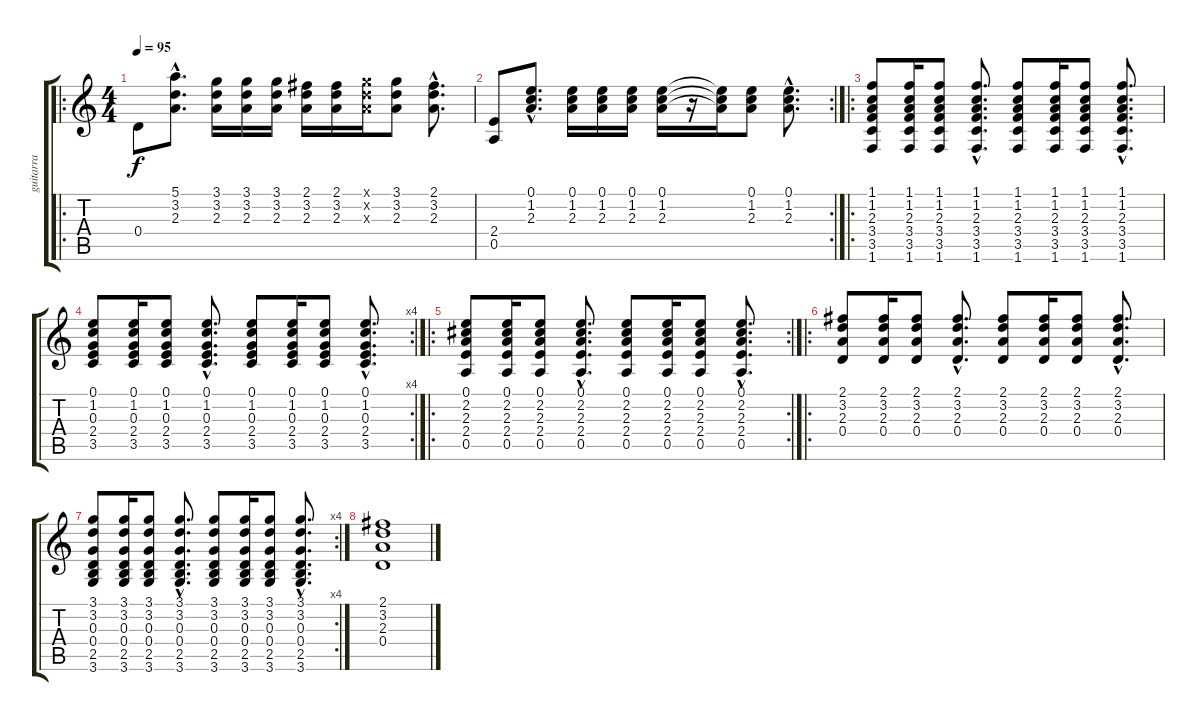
\track ("guitarra" "guitarra") {instrument electricguitarclean}
\staff {score tabs}
\tuning (E4 B3 G3 D3 A2 E2) {hide}
\ro
\ts (4 4)
\tempo 95
\clef g2
\ks c
0.4.8{dy f} (5.1{hac} 3.2{hac} 2.3{hac}).8{d} (3.1 3.2 2.3).16 (3.1 3.2 2.3).16 (3.1 3.2 2.3).16 (2.1 3.2 2.3).16 (2.1 3.2 2.3).16 (3.1{x} 3.2{x} 2.3{x}).16 (3.1 3.2 2.3).8 (2.1{hac} 3.2{hac} 2.3{hac}).8{d} |
\rc 2
(2.4 0.5).8 (0.1{hac} 1.2{hac} 2.3{hac}).8{d} (0.1 1.2 2.3).16 (0.1 1.2 2.3).16 (0.1 1.2 2.3).16 (0.1 1.2 2.3).16 r.16 (0.1{t} 1.2{t} 2.3{t}).16 (0.1 1.2 2.3).8 (0.1{hac} 1.2{hac} 2.3{hac}).8{d} |
\ro
(1.1 1.2 2.3 3.4 3.5 1.6).8 (1.1 1.2 2.3 3.4 3.5 1.6).16 (1.1 1.2 2.3 3.4 3.5 1.6).8 (1.1{hac} 1.2{hac} 2.3{hac} 3.4{hac} 3.5{hac} 1.6{hac}).8{d} (1.1 1.2 2.3 3.4 3.5 1.6).8 (1.1 1.2 2.3 3.4 3.5 1.6).16 (1.1 1.2 2.3 3.4 3.5 1.6).8 (1.1{hac} 1.2{hac} 2.3{hac} 3.4{hac} 3.5{hac} 1.6{hac}).8{d} |
\rc 4
(0.1 1.2 0.3 2.4 3.5).8 (0.1 1.2 0.3 2.4 3.5).16 (0.1 1.2 0.3 2.4 3.5).8 (0.1{hac} 1.2{hac} 0.3{hac} 2.4{hac} 3.5{hac}).8{d} (0.1 1.2 0.3 2.4 3.5).8 (0.1 1.2 0.3 2.4 3.5).16 (0.1 1.2 0.3 2.4 3.5).8 (0.1{hac} 1.2{hac} 0.3{hac} 2.4{hac} 3.5{hac}).8{d} |
\ro
\rc 2
(0.1 2.2 2.3 2.4 0.5).8 (0.1 2.2 2.3 2.4 0.5).16 (0.1 2.2 2.3 2.4 0.5).8 (0.1{hac} 2.2{hac} 2.3{hac} 2.4{hac} 0.5{hac}).8{d} (0.1 2.2 2.3 2.4 0.5).8 (0.1 2.2 2.3 2.4 0.5).16 (0.1 2.2 2.3 2.4 0.5).8 (0.1{hac} 2.2{hac} 2.3{hac} 2.4{hac} 0.5{hac}).8{d} |
\ro
(2.1 3.2 2.3 0.4).8 (2.1 3.2 2.3 0.4).16 (2.1 3.2 2.3 0.4).8 (2.1{hac} 3.2{hac} 2.3{hac} 0.4{hac}).8{d} (2.1 3.2 2.3 0.4).8 (2.1 3.2 2.3 0.4).16 (2.1 3.2 2.3 0.4).8 (2.1{hac} 3.2{hac} 2.3{hac} 0.4{hac}).8{d} |
\rc 4
(3.1 3.2 0.3 0.4 2.5 3.6).8 (3.1 3.2 0.3 0.4 2.5 3.6).16 (3.1 3.2 0.3 0.4 2.5 3.6).8 (3.1{hac} 3.2{hac} 0.3{hac} 0.4{hac} 2.5{hac} 3.6{hac}).8{d} (3.1 3.2 0.3 0.4 2.5 3.6).8 (3.1 3.2 0.3 0.4 2.5 3.6).16 (3.1 3.2 0.3 0.4 2.5 3.6).8 (3.1{hac} 3.2{hac} 0.3{hac} 0.4{hac} 2.5{hac} 3.6{hac}).8{d} |
(2.1 3.2 2.3 0.4).1
